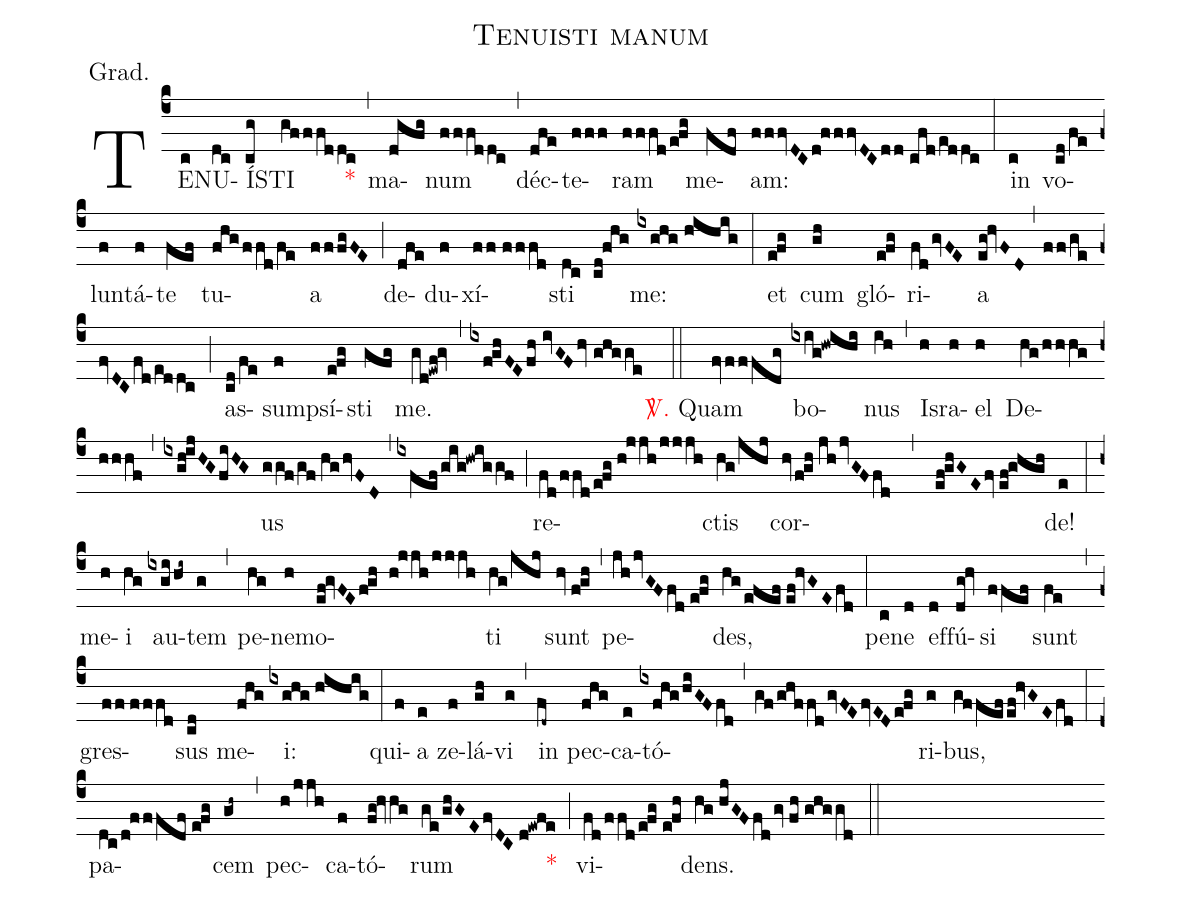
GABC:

name:Tenuisti manum;
annotation:Grad.;
mode:IV.;
office-part:Gradual;
%%
(c4) TE(c)NU(dc)Í(cg)STI(gfffddc) <v>\red{*}</v>(,) ma(dgfg)num(fffddc) (,) déc(dfe)te(fff)ram(fffd/e!fg) me(fdf)am:(fffvDC/d!fffvDC/dd//cfd/eddc) (:) in(c) vo(cd/fe)lun(f)tá(f)te(fef) tu(fhg/ffd/fe)a(fffgFE) (;) de(dfe)du(f)xí(ff//fffd)sti(dc cd!fhg) me:(ixghg//hihig) (:) et(e!fg) cum(gh) gló(e!fg)ri(fdgvFE)a(eg!hvFD,ff/gefvDCfd/eddc) (;) as(cd/fe)sump(f)sí(e!fg)sti(gfg) me.(gd!ewf!gv) (,) (ixf!ghFEfh//ivGFhv//ghgge) (::) <v>\red{\Vbar.}</v>  Quam(fvfffdg) bo(ixig!hwihi)nus(ih) (,) Is(h)ra(h)el(h) De(hg/hhhg/hhhf,ixgh!ijHGfiHG)us(ggf/gf//hg/hvFD) (,) (ixfef/gig!hwiggf) (;) re(fd/ffd/e!fg//h!jjh/jjjh)ctis(hg/jhj) cor(hvf!gh//jhjvGFfd , ef!ghGE/fv//ef!ghgh)de!(e) (:) me(h)i(hg) au(ixgi/hi~)tem(g) (,) pe(hg)ne(h)mo(ef!gvFEf!gh h!jjh/jjjh)ti(hg/jhj) sunt(hv//f!gh) (,) pe(jh/jvGFfd//e!fg)des,(hg/efef//ef!hvGEfd) (:) pe(c)ne(d) ef(d)fú(dg!hv)si(ffef) sunt(fe) (,) gres(ff//fffd)sus(cd) me(fhg)i:(ixghg//hihig) (:) qui(f)a(e) ze(f)lá(gh)vi(g) (,) in(fd~) pec(fhg)ca(e)tó(ixfhg/hiGF/fd,gf/ghffd/gvFE/fvED/e!fg)ri(g)bus,(gffef/ef!hvGEfd) (:) pa(dc/d!fffdf//e!fg)cem(gh~) (,) pec(h/jjh)ca(f)tó(fg!hvhg)rum(ge/ghGEfvDC//d!ewfe) <v>\red{*}</v>(;) vi(fd/ffd/e!fg//e!fh)dens.(hg//hjGFfdgv//fh//ghggd) (::)
